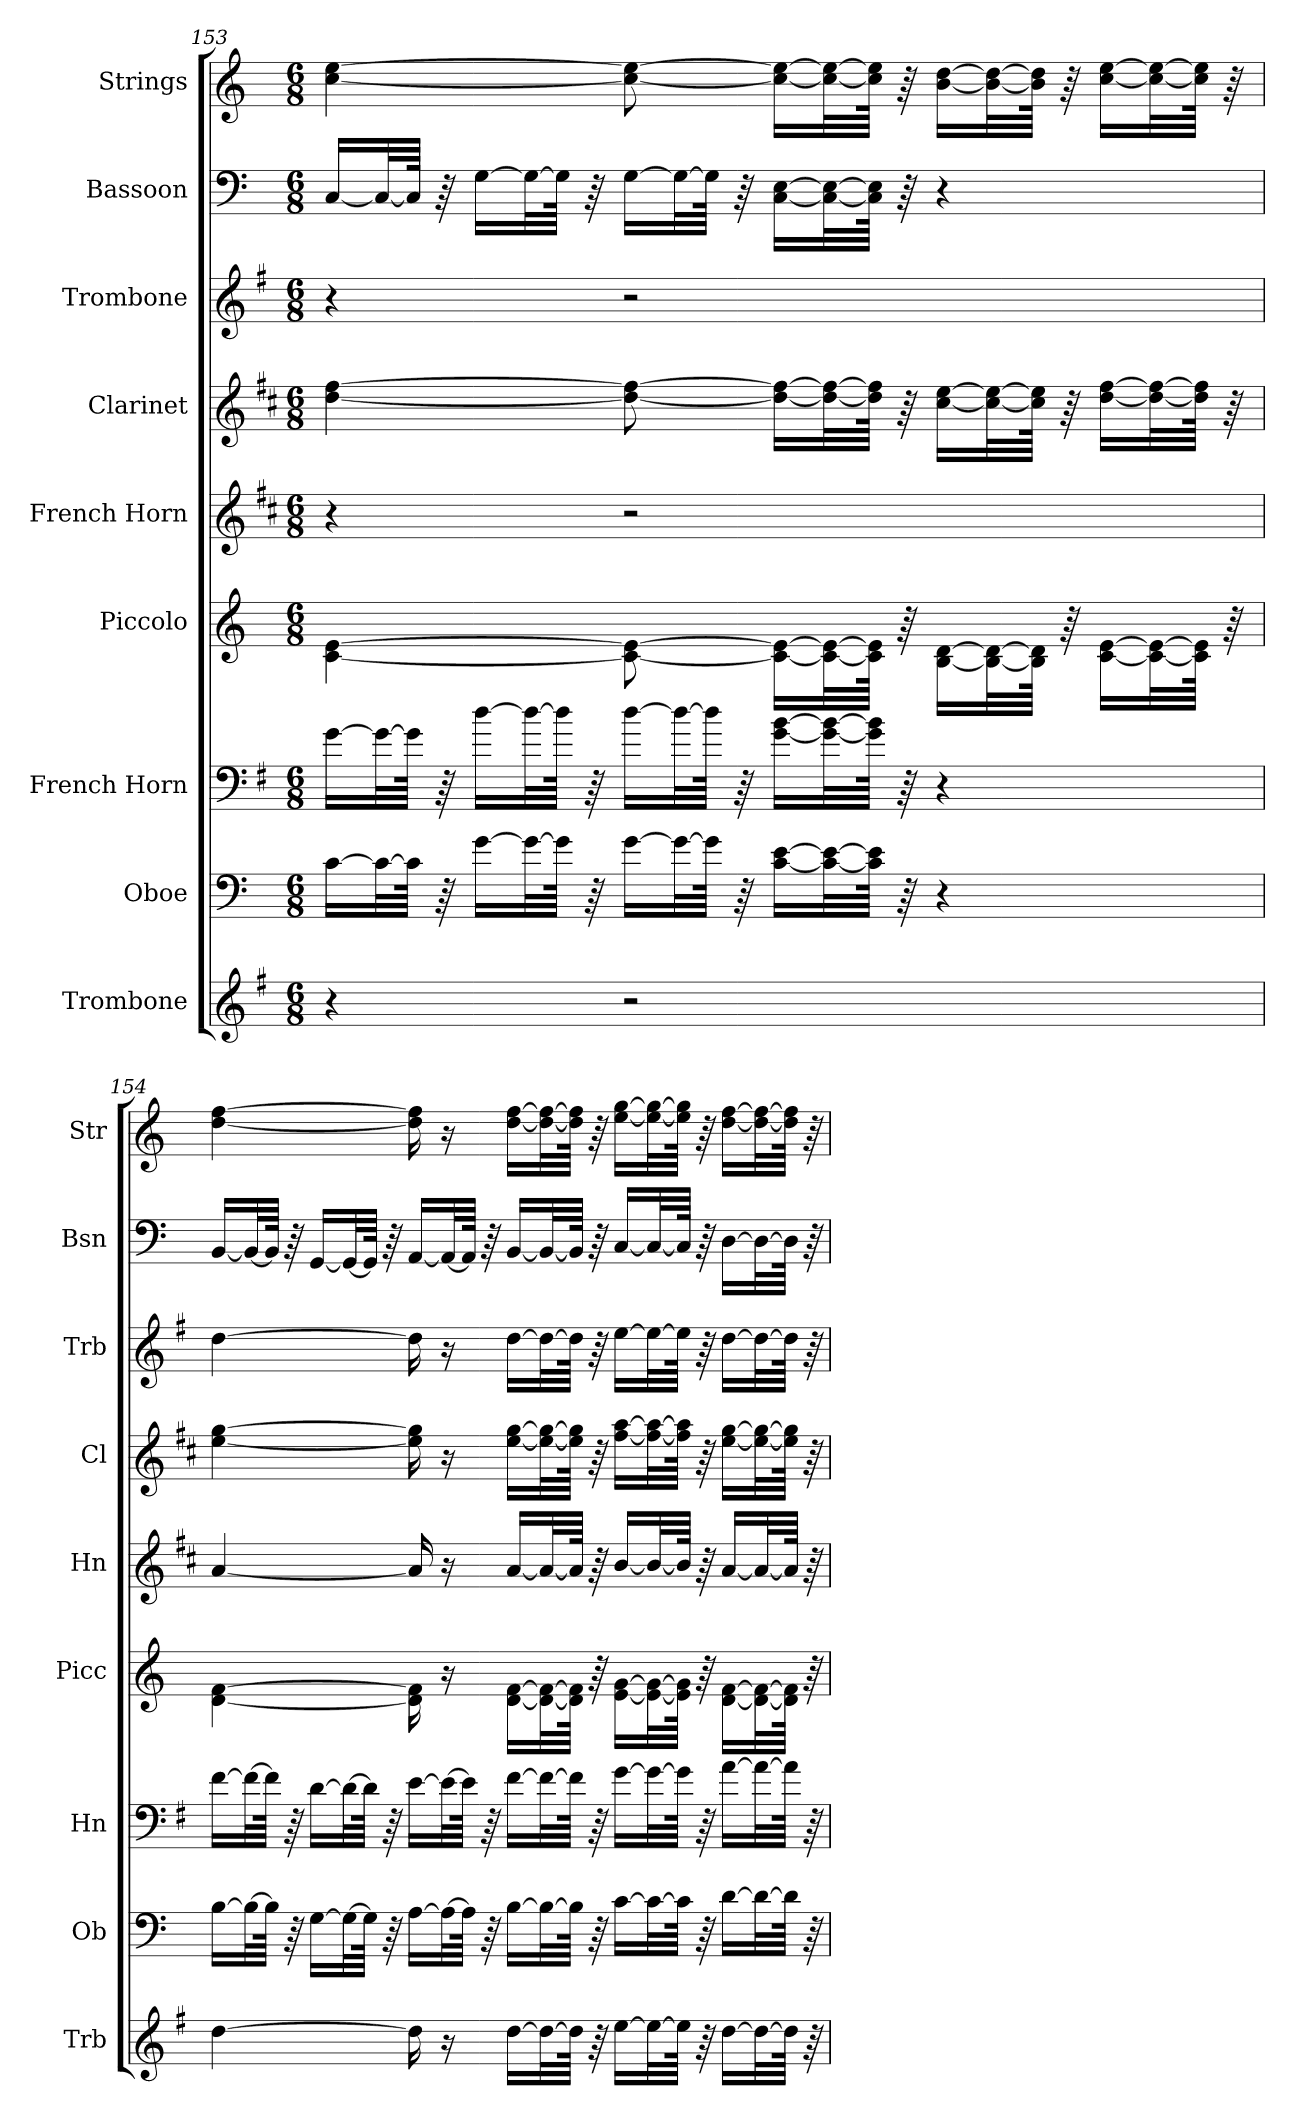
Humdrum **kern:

**kern	**kern	**kern	**kern	**kern	**kern	**kern	**kern	**kern
*part9	*part8	*part7	*part6	*part5	*part4	*part3	*part2	*part1
*staff9	*staff8	*staff7	*staff6	*staff5	*staff4	*staff3	*staff2	*staff1
*I"Trombone	*I"Oboe	*I"French Horn	*I"Piccolo	*I"French Horn	*I"Clarinet	*I"Trombone	*I"Bassoon	*I"Strings
*I'Trb	*I'Ob	*I'Hn	*I'Picc	*I'Hn	*I'Cl	*I'Trb	*I'Bsn	*I'Str
!!LO:PB:g=z
*clefG2	*clefF4	*clefF4	*clefG2	*clefG2	*clefG2	*clefG2	*clefF4	*clefG2
*	*	*ITrd4c7	*ITrd-7c-12	*ITrd4c7	*ITrd1c2	*	*	*
*k[f#]	*k[]	*k[]	*k[]	*k[f#]	*k[]	*k[f#]	*k[]	*k[]
*M6/8	*M6/8	*M6/8	*M6/8	*M6/8	*M6/8	*M6/8	*M6/8	*M6/8
=153	=153	=153	=153	=153	=153	=153	=153	=153
4r	[16c\LL	[16c\LL	[4cc\ [4ee\	4r	[4cc\ [4ee\	4r	[16C/LL	[4cc\ [4ee\
.	32c\L_	32c\L_	.	.	.	.	32C/L_	.
.	64c\JJJk]	64c\JJJk]	.	.	.	.	64C/JJJk]	.
.	64r	64r	.	.	.	.	64r	.
.	[16g\LL	[16g\LL	.	.	.	.	[16G\LL	.
.	32g\L_	32g\L_	.	.	.	.	32G\L_	.
.	64g\JJJk]	64g\JJJk]	.	.	.	.	64G\JJJk]	.
.	64r	64r	.	.	.	.	64r	.
2r	[16g\LL	[16g\LL	8cc\_ 8ee\_	2r	8cc\_ 8ee\_	2r	[16G\LL	8cc\_ 8ee\_
.	32g\L_	32g\L_	.	.	.	.	32G\L_	.
.	64g\JJJk]	64g\JJJk]	.	.	.	.	64G\JJJk]	.
.	64r	64r	.	.	.	.	64r	.
.	[16c\ [16e\LL	[16c\ [16e\LL	16cc\_ 16ee\_LL	.	16cc\_ 16ee\_LL	.	[16C\ [16E\LL	16cc\_ 16ee\_LL
.	32c\_ 32e\_L	32c\_ 32e\_L	32cc\_ 32ee\_L	.	32cc\_ 32ee\_L	.	32C\_ 32E\_L	32cc\_ 32ee\_L
.	64c\] 64e\]JJJk	64c\] 64e\]JJJk	64cc\] 64ee\]JJJk	.	64cc\] 64ee\]JJJk	.	64C\] 64E\]JJJk	64cc\] 64ee\]JJJk
.	64r	64r	64r	.	64r	.	64r	64r
.	4r	4r	[16b\ [16dd\LL	.	[16b\ [16dd\LL	.	4r	[16b\ [16dd\LL
.	.	.	32b\_ 32dd\_L	.	32b\_ 32dd\_L	.	.	32b\_ 32dd\_L
.	.	.	64b\] 64dd\]JJJk	.	64b\] 64dd\]JJJk	.	.	64b\] 64dd\]JJJk
.	.	.	64r	.	64r	.	.	64r
.	.	.	[16cc\ [16ee\LL	.	[16cc\ [16ee\LL	.	.	[16cc\ [16ee\LL
.	.	.	32cc\_ 32ee\_L	.	32cc\_ 32ee\_L	.	.	32cc\_ 32ee\_L
.	.	.	64cc\] 64ee\]JJJk	.	64cc\] 64ee\]JJJk	.	.	64cc\] 64ee\]JJJk
.	.	.	64r	.	64r	.	.	64r
!!LO:PB:g=z
=154	=154	=154	=154	=154	=154	=154	=154	=154
[4dd\	[16B\LL	[16B\LL	[4dd\ [4ff\	[4d/	[4dd\ [4ff\	[4dd\	[16BB/LL	[4dd\ [4ff\
.	32B\L_	32B\L_	.	.	.	.	32BB/L_	.
.	64B\JJJk]	64B\JJJk]	.	.	.	.	64BB/JJJk]	.
.	64r	64r	.	.	.	.	64r	.
.	[16G\LL	[16G\LL	.	.	.	.	[16GG/LL	.
.	32G\L_	32G\L_	.	.	.	.	32GG/L_	.
.	64G\JJJk]	64G\JJJk]	.	.	.	.	64GG/JJJk]	.
.	64r	64r	.	.	.	.	64r	.
16dd\]	[16A\LL	[16A\LL	16dd\] 16ff\]	16d/]	16dd\] 16ff\]	16dd\]	[16AA/LL	16dd\] 16ff\]
16r	32A\L_	32A\L_	16r	16r	16r	16r	32AA/L_	16r
.	64A\JJJk]	64A\JJJk]	.	.	.	.	64AA/JJJk]	.
.	64r	64r	.	.	.	.	64r	.
[16dd\LL	[16B\LL	[16B\LL	[16dd\ [16ff\LL	[16d/LL	[16dd\ [16ff\LL	[16dd\LL	[16BB/LL	[16dd\ [16ff\LL
32dd\L_	32B\L_	32B\L_	32dd\_ 32ff\_L	32d/L_	32dd\_ 32ff\_L	32dd\L_	32BB/L_	32dd\_ 32ff\_L
64dd\JJJk]	64B\JJJk]	64B\JJJk]	64dd\] 64ff\]JJJk	64d/JJJk]	64dd\] 64ff\]JJJk	64dd\JJJk]	64BB/JJJk]	64dd\] 64ff\]JJJk
64r	64r	64r	64r	64r	64r	64r	64r	64r
[16ee\LL	[16c\LL	[16c\LL	[16ee\ [16gg\LL	[16e/LL	[16ee\ [16gg\LL	[16ee\LL	[16C/LL	[16ee\ [16gg\LL
32ee\L_	32c\L_	32c\L_	32ee\_ 32gg\_L	32e/L_	32ee\_ 32gg\_L	32ee\L_	32C/L_	32ee\_ 32gg\_L
64ee\JJJk]	64c\JJJk]	64c\JJJk]	64ee\] 64gg\]JJJk	64e/JJJk]	64ee\] 64gg\]JJJk	64ee\JJJk]	64C/JJJk]	64ee\] 64gg\]JJJk
64r	64r	64r	64r	64r	64r	64r	64r	64r
[16dd\LL	[16d\LL	[16d\LL	[16dd\ [16ff\LL	[16d/LL	[16dd\ [16ff\LL	[16dd\LL	[16D\LL	[16dd\ [16ff\LL
32dd\L_	32d\L_	32d\L_	32dd\_ 32ff\_L	32d/L_	32dd\_ 32ff\_L	32dd\L_	32D\L_	32dd\_ 32ff\_L
64dd\JJJk]	64d\JJJk]	64d\JJJk]	64dd\] 64ff\]JJJk	64d/JJJk]	64dd\] 64ff\]JJJk	64dd\JJJk]	64D\JJJk]	64dd\] 64ff\]JJJk
64r	64r	64r	64r	64r	64r	64r	64r	64r
=	=	=	=	=	=	=	=	=
*-	*-	*-	*-	*-	*-	*-	*-	*-
